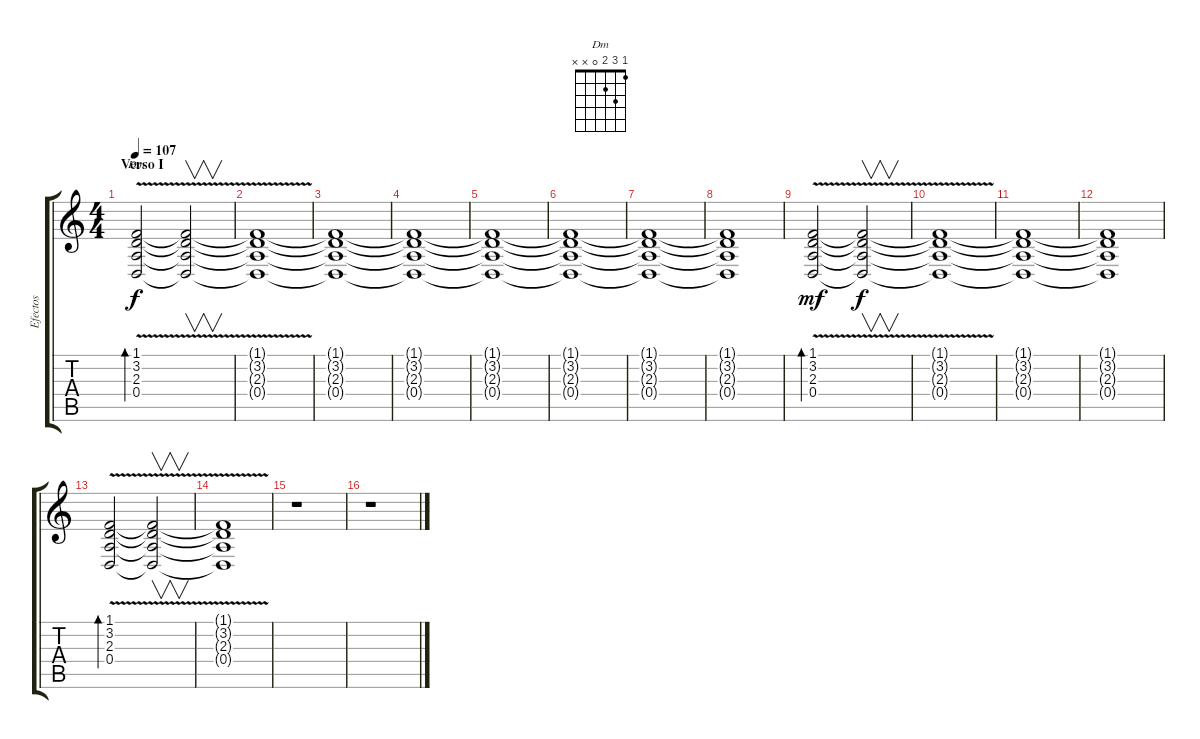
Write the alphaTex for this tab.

\track ("Efectos" "Efectos") {instrument pad8sweep}
\staff {score tabs}
\tuning (E4 B3 G3 D3 A2 E2) {hide}
\chord ("Dm" 1 3 2 0 x x)
\ts (4 4)
\section ("" "Verso I")
\tempo 107
\clef g2
\ks c
(1.1{v} 3.2{v} 2.3{v} 0.4{v}).2{bd 480 ch "Dm" dy f volume 12 balance 2 instrument synthbrass1} (1.1{v t} 3.2{v t} 2.3{v t} 0.4{v t}).2{v volume 7} |
(1.1{t} 3.2{t} 2.3{t} 0.4{t}).1 |
(1.1{t} 3.2{t} 2.3{t} 0.4{t}).1 |
(1.1{t} 3.2{t} 2.3{t} 0.4{t}).1 |
(1.1{t} 3.2{t} 2.3{t} 0.4{t}).1 |
(1.1{t} 3.2{t} 2.3{t} 0.4{t}).1{volume 2} |
(1.1{t} 3.2{t} 2.3{t} 0.4{t}).1 |
(1.1{t} 3.2{t} 2.3{t} 0.4{t}).1 |
(1.1{v} 3.2 2.3{v} 0.4{v}).2{bd 480 dy mf volume 16} (1.1{v t} 3.2{v t} 2.3{v t} 0.4{v t}).2{v dy f} |
(1.1{t} 3.2{t} 2.3{t} 0.4{t}).1{volume 4} |
(1.1{t} 3.2{t} 2.3{t} 0.4{t}).1 |
(1.1{t} 3.2{t} 2.3{t} 0.4{t}).1 |
(1.1{v} 3.2{v} 2.3{v} 0.4{v}).2{bd 480 volume 12} (1.1{v t} 3.2{v t} 2.3{v t} 0.4{v t}).2{v volume 4} |
(1.1{t} 3.2{t} 2.3{t} 0.4{t}).1 |
r.1 |
r.1
